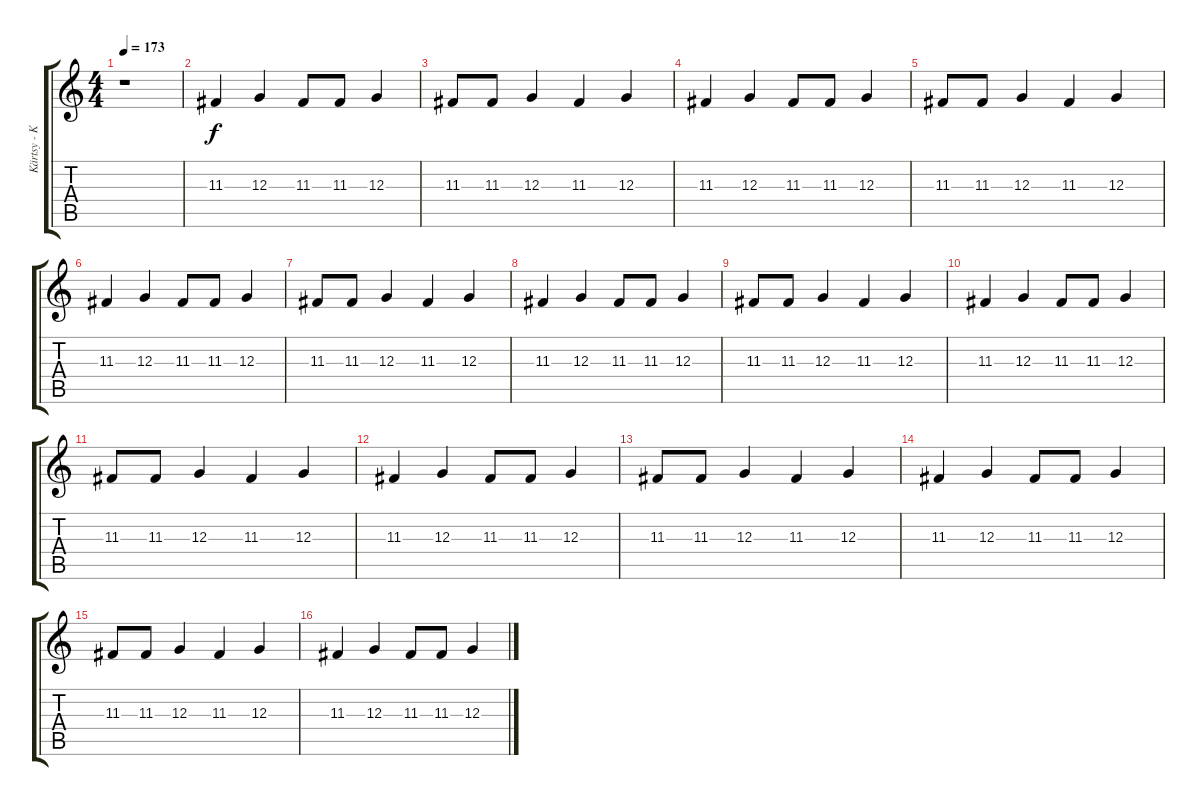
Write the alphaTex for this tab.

\track ("Kärtsy - Keyboards" "Kärtsy - K") {instrument synthstrings1}
\staff {score tabs}
\tuning (E4 B3 G3 D3 A2 E2) {hide}
\ts (4 4)
\tempo 173
\clef g2
\ks c
r.1{dy f} |
11.3.4 12.3.4 11.3.8 11.3.8 12.3.4 |
11.3.8 11.3.8 12.3.4 11.3.4 12.3.4 |
11.3.4 12.3.4 11.3.8 11.3.8 12.3.4 |
11.3.8 11.3.8 12.3.4 11.3.4 12.3.4 |
11.3.4 12.3.4 11.3.8 11.3.8 12.3.4 |
11.3.8 11.3.8 12.3.4 11.3.4 12.3.4 |
11.3.4 12.3.4 11.3.8 11.3.8 12.3.4 |
11.3.8 11.3.8 12.3.4 11.3.4 12.3.4 |
11.3.4 12.3.4 11.3.8 11.3.8 12.3.4 |
11.3.8 11.3.8 12.3.4 11.3.4 12.3.4 |
11.3.4 12.3.4 11.3.8 11.3.8 12.3.4 |
11.3.8 11.3.8 12.3.4 11.3.4 12.3.4 |
11.3.4 12.3.4 11.3.8 11.3.8 12.3.4 |
11.3.8 11.3.8 12.3.4 11.3.4 12.3.4 |
11.3.4 12.3.4 11.3.8 11.3.8 12.3.4
